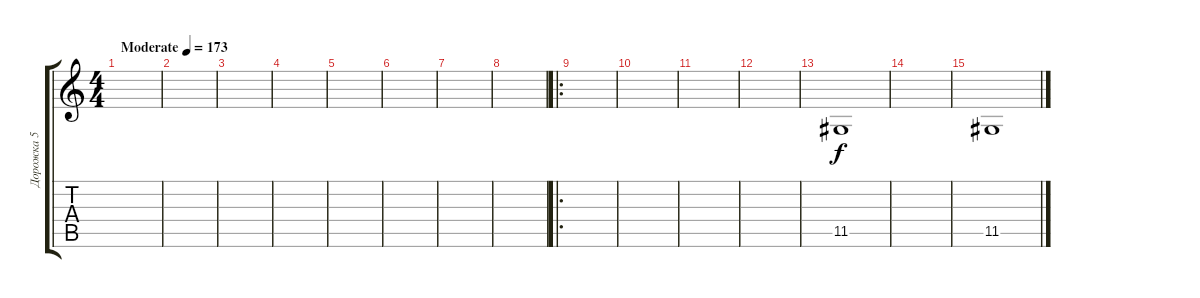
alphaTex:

\track ("Дорожка 5" "Дорожка 5") {instrument lead5charang}
\staff {score tabs}
\tuning (E4 B3 G3 D3 A2 E2) {hide}
\ts (4 4)
\tempo (173 "Moderate")
\clef g2
\ks c
|
|
|
|
|
|
|
|
\ro
|
|
|
|
11.5.1 |
|
11.5.1
